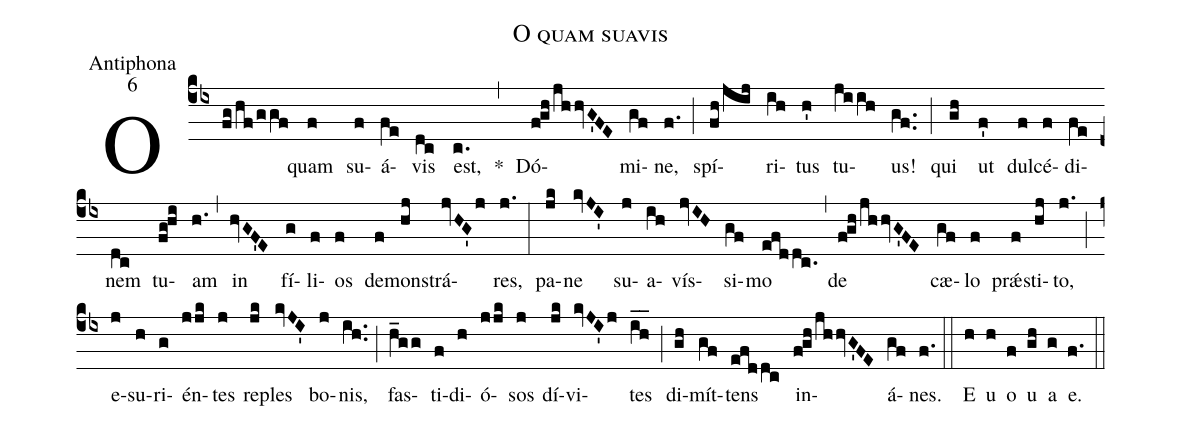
name: O quam suavis;
office-part: Antiphona;
mode: 6;
%%
(cb4) O(fg/hf/ggf) quam(f) su(f)á(fe)vis(dc) est,(c.) *(,) Dó(fghjhhvG'FE)mi(gf)ne,(f.) (;) spí(fh/jij)ri(ih)tus(h') tu(jiih)us!(gf..) (;) qui(gh) ut(f') dul(f)cé(f)di(fe)nem(dc) tu(fg!hi)am(h.) (,) in(hvGF'E) fí(g)li(f)os(f) de(f)mons(hj)trá(jvHG'j)res,(j.) (:)
pa(jk)ne(kvJI') su(j)a(ih)vís(jvIH)si(gf)mo(efddc.) (,) de(fghjhhvG'FE) cæ(gf)lo(f) prǽ(f)sti(hj)to,(j.) (;) e(j)su(h)ri(g)én(jjk)tes(j) re(jk)ples(kvJI') bo(j)nis,(ih..) (;) fas(h_gg)ti(f)di(h)ó(jjk)sos(j) dí(jk)vi(kvJI'j)tes(i_h_) (;) di(gh)mít(gf)tens(efddc) in(fghjhhvG'FE)á(gf)nes.(f.) (::)
<eu>E(h) u(h) o(f) u(gh) a(g) e.</eu>(f.) (::)
